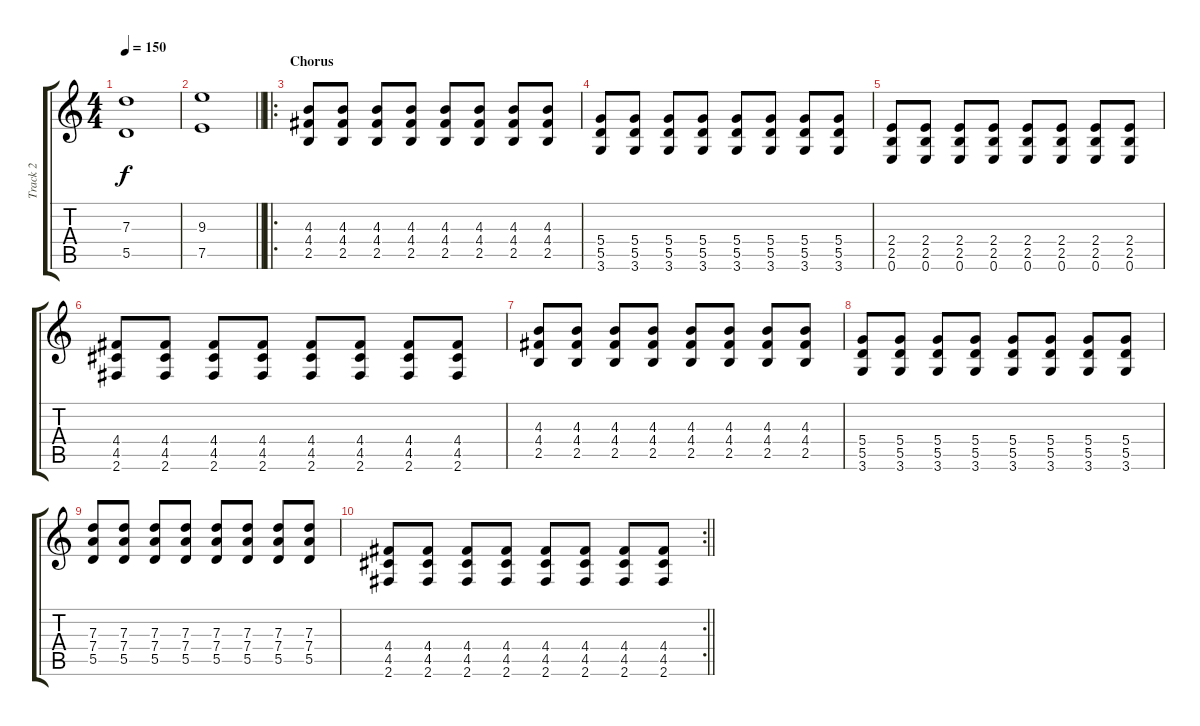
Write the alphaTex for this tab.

\track ("Track 2" "Track 2") {instrument distortionguitar}
\staff {score tabs}
\tuning (E4 B3 G3 D3 A2 E2) {hide}
\ts (4 4)
\tempo 150
\clef g2
\ks c
(7.3 5.5).1{dy f} |
\barLineRight lightlight
(9.3 7.5).1 |
\ro
\section ("" "Chorus")
(4.3 4.4 2.5).8 (4.3 4.4 2.5).8 (4.3 4.4 2.5).8 (4.3 4.4 2.5).8 (4.3 4.4 2.5).8 (4.3 4.4 2.5).8 (4.3 4.4 2.5).8 (4.3 4.4 2.5).8 |
(5.4 5.5 3.6).8 (5.4 5.5 3.6).8 (5.4 5.5 3.6).8 (5.4 5.5 3.6).8 (5.4 5.5 3.6).8 (5.4 5.5 3.6).8 (5.4 5.5 3.6).8 (5.4 5.5 3.6).8 |
(2.4 2.5 0.6).8 (2.4 2.5 0.6).8 (2.4 2.5 0.6).8 (2.4 2.5 0.6).8 (2.4 2.5 0.6).8 (2.4 2.5 0.6).8 (2.4 2.5 0.6).8 (2.4 2.5 0.6).8 |
(4.4 4.5 2.6).8 (4.4 4.5 2.6).8 (4.4 4.5 2.6).8 (4.4 4.5 2.6).8 (4.4 4.5 2.6).8 (4.4 4.5 2.6).8 (4.4 4.5 2.6).8 (4.4 4.5 2.6).8 |
(4.3 4.4 2.5).8 (4.3 4.4 2.5).8 (4.3 4.4 2.5).8 (4.3 4.4 2.5).8 (4.3 4.4 2.5).8 (4.3 4.4 2.5).8 (4.3 4.4 2.5).8 (4.3 4.4 2.5).8 |
(5.4 5.5 3.6).8 (5.4 5.5 3.6).8 (5.4 5.5 3.6).8 (5.4 5.5 3.6).8 (5.4 5.5 3.6).8 (5.4 5.5 3.6).8 (5.4 5.5 3.6).8 (5.4 5.5 3.6).8 |
(7.3 7.4 5.5).8 (7.3 7.4 5.5).8 (7.3 7.4 5.5).8 (7.3 7.4 5.5).8 (7.3 7.4 5.5).8 (7.3 7.4 5.5).8 (7.3 7.4 5.5).8 (7.3 7.4 5.5).8 |
\rc 2
\barLineRight lightlight
(4.4 4.5 2.6).8 (4.4 4.5 2.6).8 (4.4 4.5 2.6).8 (4.4 4.5 2.6).8 (4.4 4.5 2.6).8 (4.4 4.5 2.6).8 (4.4 4.5 2.6).8 (4.4 4.5 2.6).8
